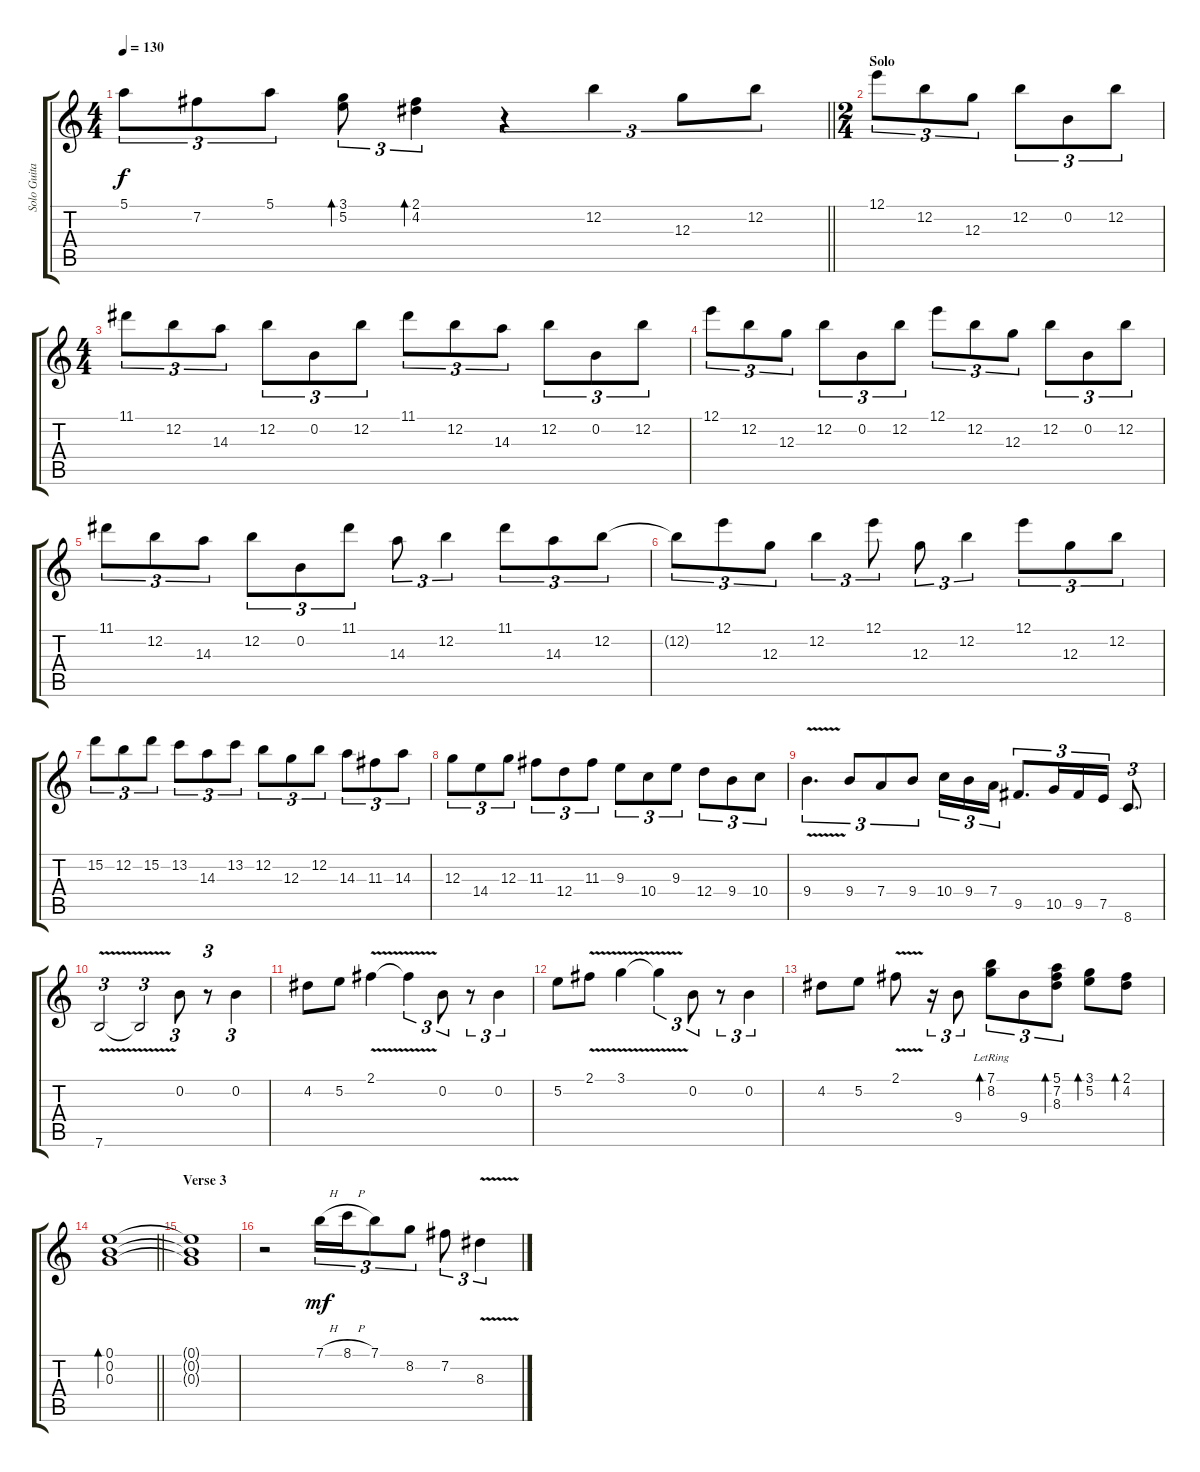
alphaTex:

\track ("Solo Guitar" "Solo Guita") {instrument acousticguitarnylon}
\staff {score tabs}
\tuning (E4 B3 G3 D3 A2 E2) {hide}
\ts (4 4)
\tempo 130
\clef g2
\barLineRight lightlight
\ks c
5.1.8{tu (3 2) dy f} 7.2.8{tu (3 2)} 5.1.8{tu (3 2)} (3.1 5.2).8{tu (3 2) bd 240} (2.1 4.2).4{tu (3 2) bd 240} r.4{tu (3 2) volume 15} 12.2.4{tu (3 2)} 12.3.8{tu (3 2)} 12.2.8{tu (3 2)} |
\ts (2 4)
\section ("" "Solo")
12.1.8{tu (3 2)} 12.2.8{tu (3 2)} 12.3.8{tu (3 2)} 12.2.8{tu (3 2)} 0.2.8{tu (3 2)} 12.2.8{tu (3 2)} |
\ts (4 4)
11.1.8{tu (3 2)} 12.2.8{tu (3 2)} 14.3.8{tu (3 2)} 12.2.8{tu (3 2)} 0.2.8{tu (3 2)} 12.2.8{tu (3 2)} 11.1.8{tu (3 2)} 12.2.8{tu (3 2)} 14.3.8{tu (3 2)} 12.2.8{tu (3 2)} 0.2.8{tu (3 2)} 12.2.8{tu (3 2)} |
12.1.8{tu (3 2)} 12.2.8{tu (3 2)} 12.3.8{tu (3 2)} 12.2.8{tu (3 2)} 0.2.8{tu (3 2)} 12.2.8{tu (3 2)} 12.1.8{tu (3 2)} 12.2.8{tu (3 2)} 12.3.8{tu (3 2)} 12.2.8{tu (3 2)} 0.2.8{tu (3 2)} 12.2.8{tu (3 2)} |
11.1.8{tu (3 2)} 12.2.8{tu (3 2)} 14.3.8{tu (3 2)} 12.2.8{tu (3 2)} 0.2.8{tu (3 2)} 11.1.8{tu (3 2)} 14.3.8{tu (3 2)} 12.2.4{tu (3 2)} 11.1.8{tu (3 2)} 14.3.8{tu (3 2)} 12.2.8{tu (3 2)} |
12.2{t}.8{tu (3 2)} 12.1.8{tu (3 2)} 12.3.8{tu (3 2)} 12.2.4{tu (3 2)} 12.1.8{tu (3 2)} 12.3.8{tu (3 2)} 12.2.4{tu (3 2)} 12.1.8{tu (3 2)} 12.3.8{tu (3 2)} 12.2.8{tu (3 2)} |
15.2.8{tu (3 2)} 12.2.8{tu (3 2)} 15.2.8{tu (3 2)} 13.2.8{tu (3 2)} 14.3.8{tu (3 2)} 13.2.8{tu (3 2)} 12.2.8{tu (3 2)} 12.3.8{tu (3 2)} 12.2.8{tu (3 2)} 14.3.8{tu (3 2)} 11.3.8{tu (3 2)} 14.3.8{tu (3 2)} |
12.3.8{tu (3 2)} 14.4.8{tu (3 2)} 12.3.8{tu (3 2)} 11.3.8{tu (3 2)} 12.4.8{tu (3 2)} 11.3.8{tu (3 2)} 9.3.8{tu (3 2)} 10.4.8{tu (3 2)} 9.3.8{tu (3 2)} 12.4.8{tu (3 2)} 9.4.8{tu (3 2)} 10.4.8{tu (3 2)} |
9.4{v}.4{d tu (3 2)} 9.4.8{tu (3 2)} 7.4.8{tu (3 2)} 9.4.8{tu (3 2)} 10.4.16{tu (3 2)} 9.4.16{tu (3 2)} 7.4.16{tu (3 2)} 9.5.8{d tu (3 2)} 10.5.16{tu (3 2)} 9.5.16{tu (3 2)} 7.5.16{tu (3 2)} 8.6.8{d tu (3 2)} |
7.6{v}.2{tu (3 2)} 7.6{t}.2{tu (3 2)} 0.2.8{tu (3 2)} r.8{tu (3 2)} 0.2.4{tu (3 2)} |
4.2.8 5.2.8 2.1{v}.4 2.1{t}.4{tu (3 2)} 0.2.8{tu (3 2)} r.8{tu (3 2)} 0.2.4{tu (3 2)} |
5.2.8 2.1{v}.8 3.1{v}.4 3.1{t}.4{tu (3 2)} 0.2.8{tu (3 2)} r.8{tu (3 2)} 0.2.4{tu (3 2)} |
4.2.8 5.2.8 2.1{v}.8 r.16{tu (3 2)} 9.4.8{tu (3 2)} (7.1{lr} 8.2{lr}).8{tu (3 2) bd 480} 9.4.8{tu (3 2)} (5.1 7.2 8.3).8{tu (3 2) bd 480} (3.1 5.2).8{bd 480} (2.1 4.2).8{bd 480} |
\barLineRight lightlight
(0.1 0.2 0.3).1{bd 480} |
\section ("" "Verse 3")
(0.1{t} 0.2{t} 0.3{t}).1 |
r.2{volume 12} 7.1{h}.16{tu (3 2) dy mf} 8.1{h}.16{tu (3 2)} 7.1.8{tu (3 2)} 8.2.8{tu (3 2)} 7.2.8{tu (3 2)} 8.3{v}.4{tu (3 2)}
